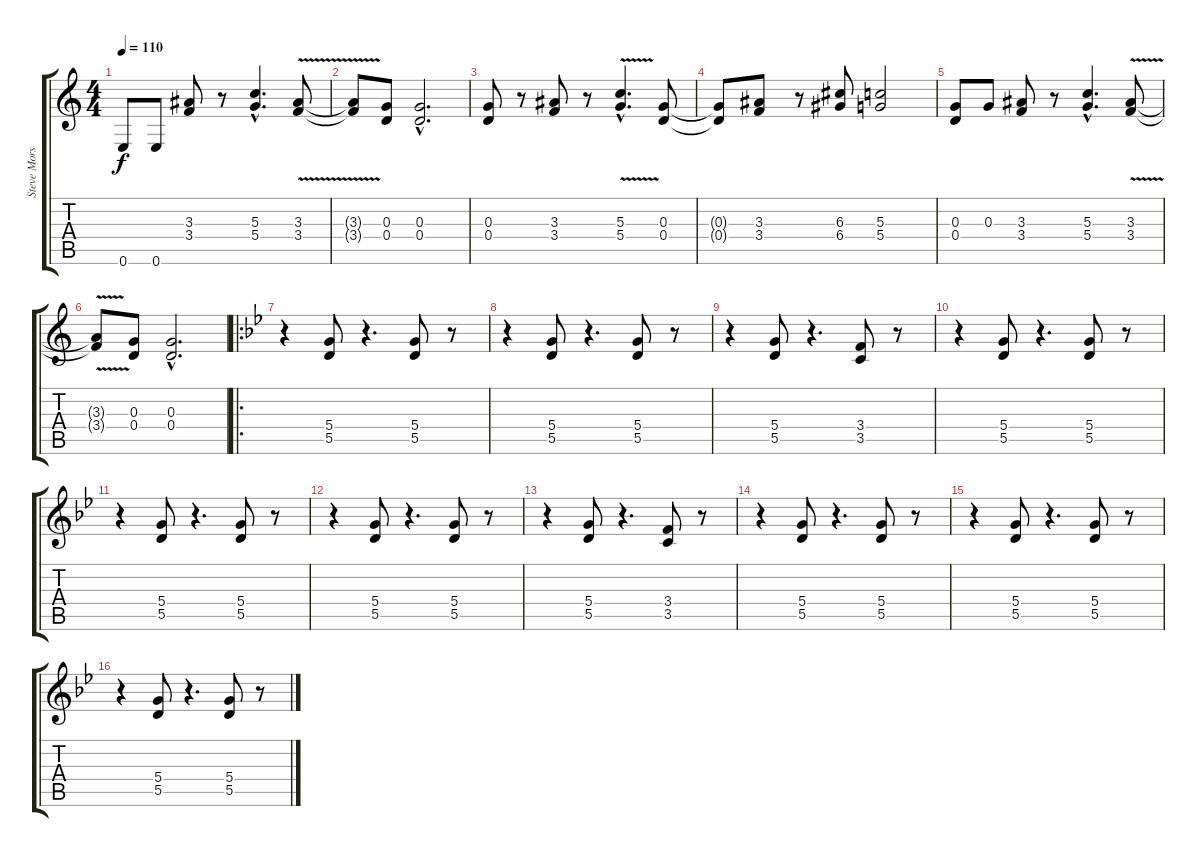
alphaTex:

\track ("Steve Morse" "Steve Mors") {instrument overdrivenguitar}
\staff {score tabs}
\tuning (E4 B3 G3 D3 A2 E2) {hide}
\ts (4 4)
\tempo 110
\clef g2
\ks c
0.6.8{dy f} 0.6.8 (3.3 3.4).8 r.8 (5.3{hac} 5.4{hac}).4{d} (3.3 3.4{v}).8 |
(3.3{t} 3.4{t}).8 (0.3 0.4).8 (0.3{hac} 0.4{hac}).2{d} |
(0.3 0.4).8 r.8 (3.3 3.4).8 r.8 (5.3{hac} 5.4{v hac}).4{d} (0.3 0.4).8 |
(0.3{t} 0.4{t}).8 (3.3 3.4).8 r.8 (6.3 6.4).8 (5.3 5.4).2 |
(0.3 0.4).8 0.3.8 (3.3 3.4).8 r.8 (5.3{hac} 5.4{hac}).4{d} (3.3 3.4{v}).8 |
(3.3{t} 3.4{t}).8 (0.3 0.4).8 (0.3{hac} 0.4{hac}).2{d} |
\ro
\ks bb
r.4 (5.4 5.5).8 r.4{d} (5.4 5.5).8 r.8 |
r.4 (5.4 5.5).8 r.4{d} (5.4 5.5).8 r.8 |
r.4 (5.4 5.5).8 r.4{d} (3.4 3.5).8 r.8 |
r.4 (5.4 5.5).8 r.4{d} (5.4 5.5).8 r.8 |
r.4 (5.4 5.5).8 r.4{d} (5.4 5.5).8 r.8 |
r.4 (5.4 5.5).8 r.4{d} (5.4 5.5).8 r.8 |
r.4 (5.4 5.5).8 r.4{d} (3.4 3.5).8 r.8 |
r.4 (5.4 5.5).8 r.4{d} (5.4 5.5).8 r.8 |
r.4 (5.4 5.5).8 r.4{d} (5.4 5.5).8 r.8 |
r.4 (5.4 5.5).8 r.4{d} (5.4 5.5).8 r.8
